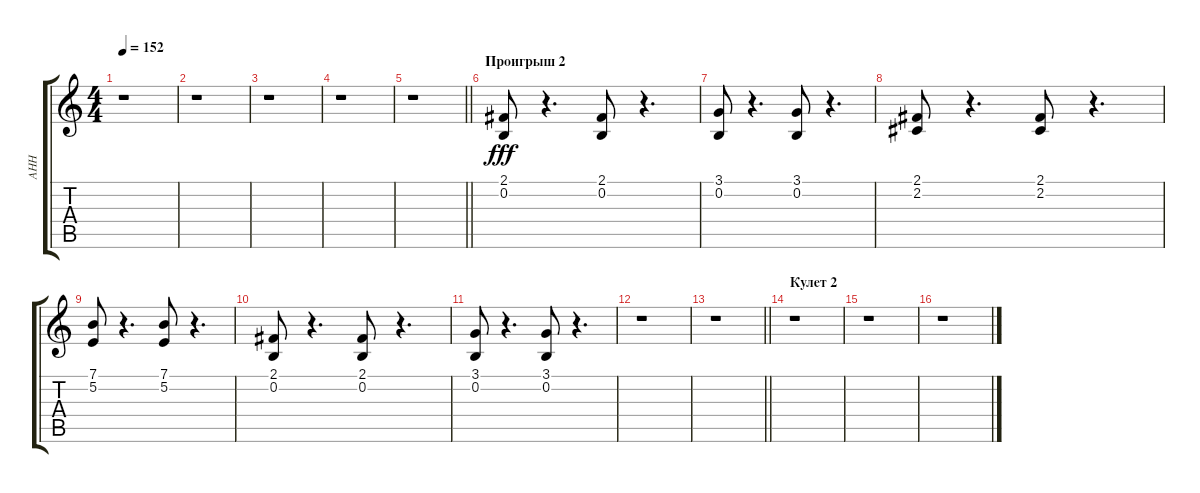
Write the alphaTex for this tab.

\track ("AHH" "AHH") {instrument choiraahs}
\staff {score tabs}
\tuning (E4 B3 G3 D3 A2 E2) {hide}
\ts (4 4)
\tempo 152
\clef g2
\ks c
r.1{dy fff} |
r.1 |
r.1 |
r.1 |
\barLineRight lightlight
r.1 |
\section ("" "Проигрыш 2")
(2.1 0.2).8 r.4{d} (2.1 0.2).8 r.4{d} |
(3.1 0.2).8 r.4{d} (3.1 0.2).8 r.4{d} |
(2.1 2.2).8 r.4{d} (2.1 2.2).8 r.4{d} |
(7.1 5.2).8 r.4{d} (7.1 5.2).8 r.4{d} |
(2.1 0.2).8 r.4{d} (2.1 0.2).8 r.4{d} |
(3.1 0.2).8 r.4{d} (3.1 0.2).8 r.4{d} |
r.1 |
\barLineRight lightlight
r.1 |
\section ("" "Кулет 2")
r.1 |
r.1 |
r.1
